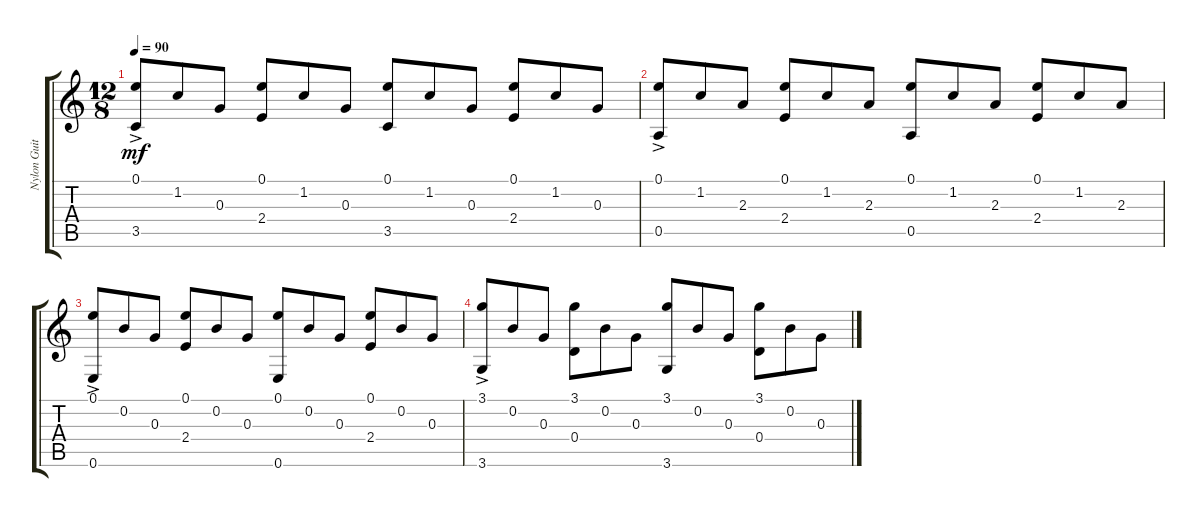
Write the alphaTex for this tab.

\track ("Nylon Guitar" "Nylon Guit") {instrument acousticguitarnylon}
\staff {score tabs}
\tuning (E4 B3 G3 D3 A2 E2) {hide}
\ts (12 8)
\tempo 90
\clef g2
\ks c
(0.1 3.5{ac}).8{dy mf instrument acousticguitarnylon} 1.2.8 0.3.8 (0.1 2.4).8 1.2.8 0.3.8 (0.1 3.5).8 1.2.8 0.3.8 (0.1 2.4).8 1.2.8 0.3.8 |
(0.1 0.5{ac}).8 1.2.8 2.3.8 (0.1 2.4).8 1.2.8 2.3.8 (0.1 0.5).8 1.2.8 2.3.8 (0.1 2.4).8 1.2.8 2.3.8 |
(0.1 0.6{ac}).8 0.2.8 0.3.8 (0.1 2.4).8 0.2.8 0.3.8 (0.1 0.6).8 0.2.8 0.3.8 (0.1 2.4).8 0.2.8 0.3.8 |
(3.1 3.6{ac}).8 0.2.8 0.3.8 (3.1 0.4).8 0.2.8 0.3.8 (3.1 3.6).8 0.2.8 0.3.8 (3.1 0.4).8 0.2.8 0.3.8
